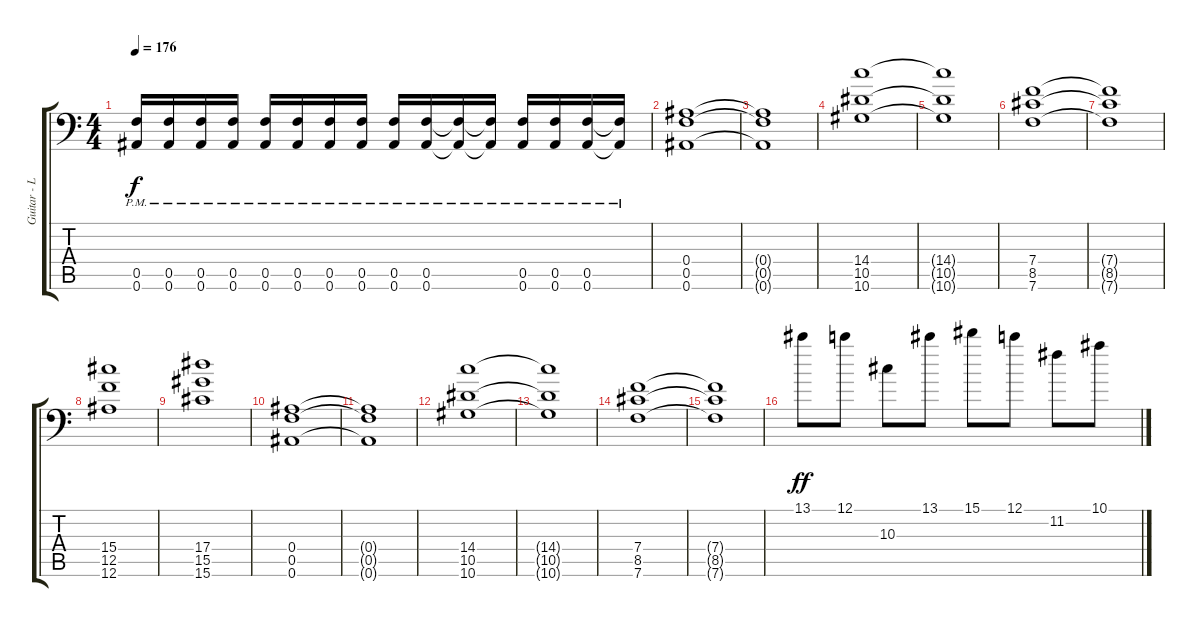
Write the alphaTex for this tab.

\track ("Guitar - Lead" "Guitar - L") {instrument distortionguitar}
\staff {score tabs}
\tuning (C4 G3 Eb3 Bb2 F2 Bb1) {hide}
\ts (4 4)
\tempo 176
\clef f4
\ks c
(0.5{pm} 0.6{pm}).16{dy f} (0.5{pm} 0.6{pm}).16 (0.5{pm} 0.6{pm}).16 (0.5{pm} 0.6{pm}).16 (0.5{pm} 0.6{pm}).16 (0.5{pm} 0.6{pm}).16 (0.5{pm} 0.6{pm}).16 (0.5{pm} 0.6{pm}).16 (0.5{pm} 0.6{pm}).16 (0.5{pm} 0.6{pm}).16 (0.5{pm t} 0.6{pm t}).16 (0.5{pm t} 0.6{pm t}).16 (0.5{pm} 0.6{pm}).16 (0.5{pm} 0.6{pm}).16 (0.5{pm} 0.6{pm}).16 (0.5{pm t} 0.6{pm t}).16 |
(0.4 0.5 0.6).1 |
(0.4{t} 0.5{t} 0.6{t}).1 |
(14.4 10.5 10.6).1 |
(14.4{t} 10.5{t} 10.6{t}).1 |
(7.4 8.5 7.6).1 |
(7.4{t} 8.5{t} 7.6{t}).1 |
(15.4 12.5 12.6).1 |
(17.4 15.5 15.6).1 |
(0.4 0.5 0.6).1 |
(0.4{t} 0.5{t} 0.6{t}).1 |
(14.4 10.5 10.6).1 |
(14.4{t} 10.5{t} 10.6{t}).1 |
(7.4 8.5 7.6).1 |
(7.4{t} 8.5{t} 7.6{t}).1 |
13.1.8{dy ff} 12.1.8 10.3.8 13.1.8 15.1.8 12.1.8 11.2.8 10.1.8
